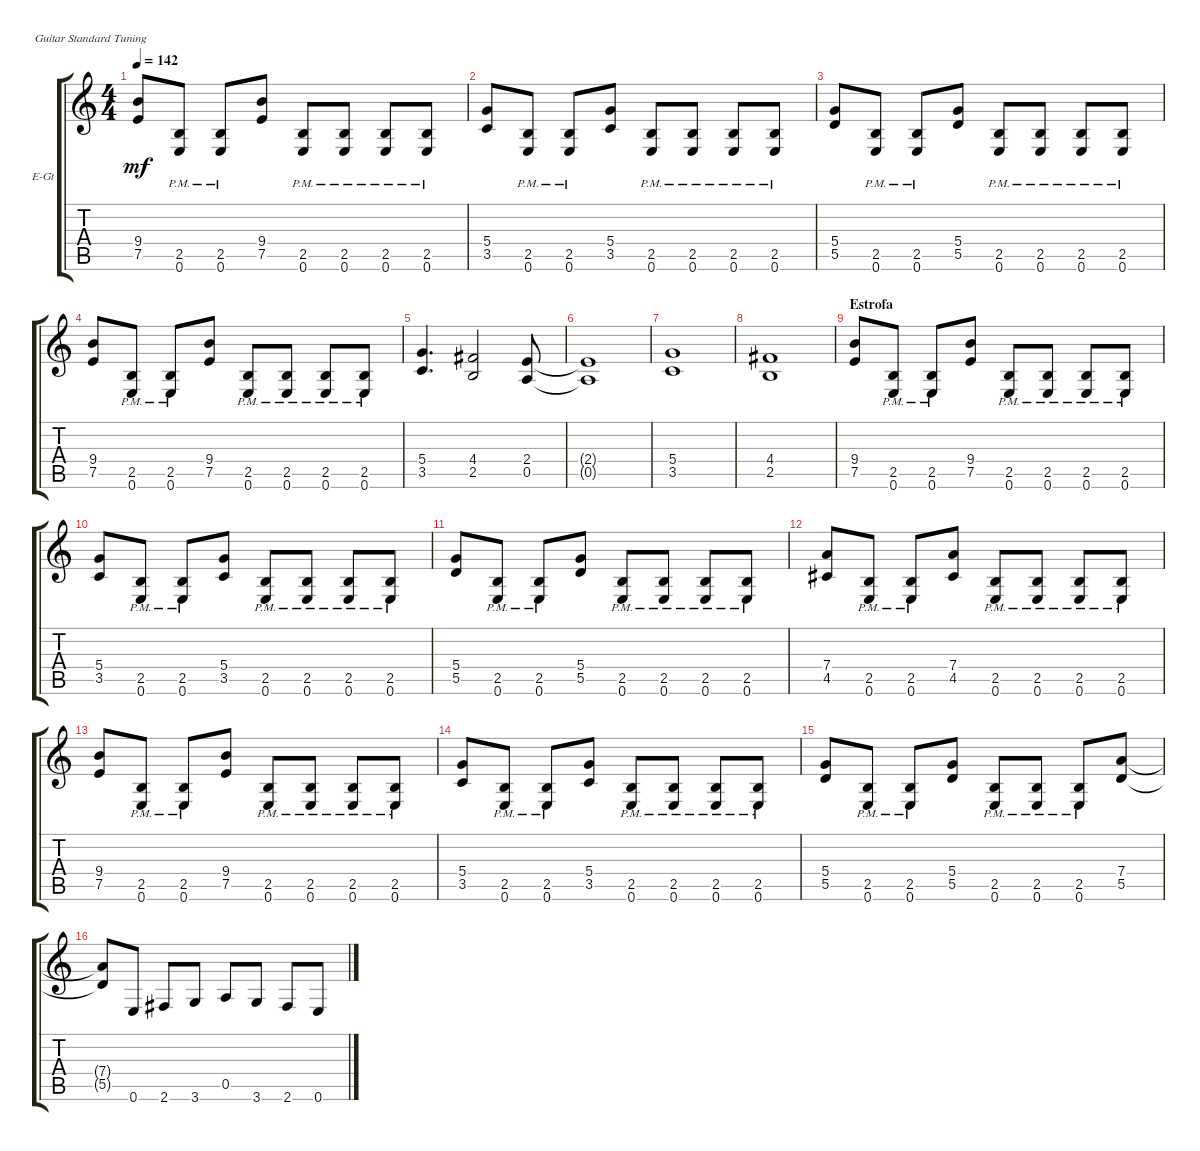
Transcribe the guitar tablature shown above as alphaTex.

\bracketExtendMode groupsimilarinstruments
\firstSystemTrackNameOrientation horizontal
\otherSystemsTrackNameOrientation horizontal
\track ("Guitarra" "E-Gt") {instrument distortionguitar}
\staff {score tabs}
\tuning (E4 B3 G3 D3 A2 E2)
\ts (4 4)
\tempo 142
\clef g2
\ks c
(7.5 9.4).8{dy mf} (0.6{pm} 2.5{pm}).8 (0.6{pm} 2.5{pm}).8 (7.5 9.4).8 (0.6{pm} 2.5{pm}).8 (0.6{pm} 2.5{pm}).8 (0.6{pm} 2.5{pm}).8 (0.6{pm} 2.5{pm}).8 |
(3.5 5.4).8 (0.6{pm} 2.5{pm}).8 (0.6{pm} 2.5{pm}).8 (3.5 5.4).8 (0.6{pm} 2.5{pm}).8 (0.6{pm} 2.5{pm}).8 (0.6{pm} 2.5{pm}).8 (0.6{pm} 2.5{pm}).8 |
(5.5 5.4).8 (0.6{pm} 2.5{pm}).8 (0.6{pm} 2.5{pm}).8 (5.5 5.4).8 (0.6{pm} 2.5{pm}).8 (0.6{pm} 2.5{pm}).8 (0.6{pm} 2.5{pm}).8 (0.6{pm} 2.5{pm}).8 |
(7.5 9.4).8 (0.6{pm} 2.5{pm}).8 (0.6{pm} 2.5{pm}).8 (7.5 9.4).8 (0.6{pm} 2.5{pm}).8 (0.6{pm} 2.5{pm}).8 (0.6{pm} 2.5{pm}).8 (0.6{pm} 2.5{pm}).8 |
(3.5 5.4).4{d} (2.5 4.4).2 (0.5 2.4).8 |
(0.5{t} 2.4{t}).1 |
(3.5 5.4).1 |
(2.5 4.4).1 |
\section ("" "Estrofa")
(7.5 9.4).8 (0.6{pm} 2.5{pm}).8 (0.6{pm} 2.5{pm}).8 (7.5 9.4).8 (0.6{pm} 2.5{pm}).8 (0.6{pm} 2.5{pm}).8 (0.6{pm} 2.5{pm}).8 (0.6{pm} 2.5{pm}).8 |
(3.5 5.4).8 (0.6{pm} 2.5{pm}).8 (0.6{pm} 2.5{pm}).8 (3.5 5.4).8 (0.6{pm} 2.5{pm}).8 (0.6{pm} 2.5{pm}).8 (0.6{pm} 2.5{pm}).8 (0.6{pm} 2.5{pm}).8 |
(5.5 5.4).8 (0.6{pm} 2.5{pm}).8 (0.6{pm} 2.5{pm}).8 (5.5 5.4).8 (0.6{pm} 2.5{pm}).8 (0.6{pm} 2.5{pm}).8 (0.6{pm} 2.5{pm}).8 (0.6{pm} 2.5{pm}).8 |
(4.5 7.4).8 (0.6{pm} 2.5{pm}).8 (0.6{pm} 2.5{pm}).8 (4.5 7.4).8 (0.6{pm} 2.5{pm}).8 (0.6{pm} 2.5{pm}).8 (0.6{pm} 2.5{pm}).8 (0.6{pm} 2.5{pm}).8 |
(7.5 9.4).8 (0.6{pm} 2.5{pm}).8 (0.6{pm} 2.5{pm}).8 (7.5 9.4).8 (0.6{pm} 2.5{pm}).8 (0.6{pm} 2.5{pm}).8 (0.6{pm} 2.5{pm}).8 (0.6{pm} 2.5{pm}).8 |
(3.5 5.4).8 (0.6{pm} 2.5{pm}).8 (0.6{pm} 2.5{pm}).8 (3.5 5.4).8 (0.6{pm} 2.5{pm}).8 (0.6{pm} 2.5{pm}).8 (0.6{pm} 2.5{pm}).8 (0.6{pm} 2.5{pm}).8 |
(5.5 5.4).8 (0.6{pm} 2.5{pm}).8 (0.6{pm} 2.5{pm}).8 (5.5 5.4).8 (0.6{pm} 2.5{pm}).8 (0.6{pm} 2.5{pm}).8 (0.6{pm} 2.5{pm}).8 (5.5 7.4).8 |
(5.5{t} 7.4{t}).8 0.6.8 2.6.8 3.6.8 0.5.8 3.6.8 2.6.8 0.6.8
